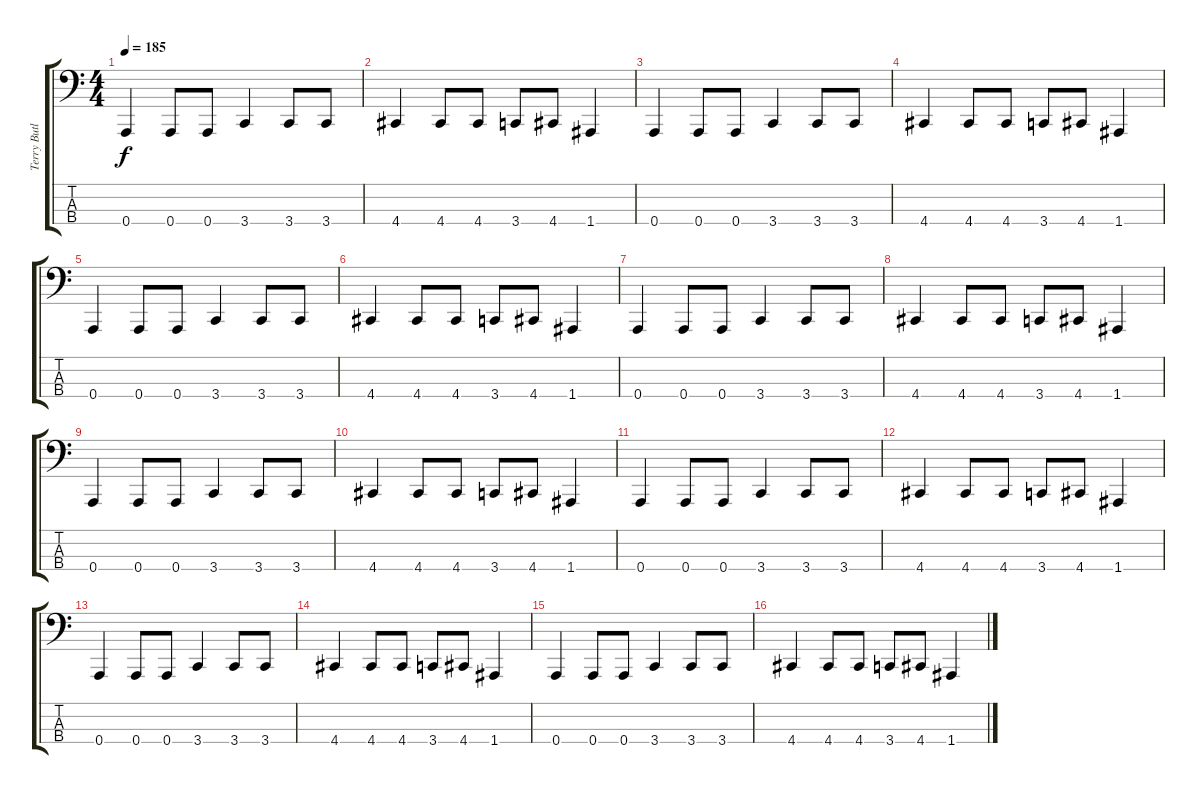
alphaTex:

\track ("Terry Butler (Bass)" "Terry Butl") {instrument electricbassfinger}
\staff {score tabs}
\tuning (D2 A1 E1 A0) {hide}
\ts (4 4)
\tempo 185
\clef f4
\ks c
0.4.4{dy f} 0.4.8 0.4.8 3.4.4 3.4.8 3.4.8 |
4.4.4 4.4.8 4.4.8 3.4.8 4.4.8 1.4.4 |
0.4.4 0.4.8 0.4.8 3.4.4 3.4.8 3.4.8 |
4.4.4 4.4.8 4.4.8 3.4.8 4.4.8 1.4.4 |
0.4.4 0.4.8 0.4.8 3.4.4 3.4.8 3.4.8 |
4.4.4 4.4.8 4.4.8 3.4.8 4.4.8 1.4.4 |
0.4.4 0.4.8 0.4.8 3.4.4 3.4.8 3.4.8 |
4.4.4 4.4.8 4.4.8 3.4.8 4.4.8 1.4.4 |
0.4.4 0.4.8 0.4.8 3.4.4 3.4.8 3.4.8 |
4.4.4 4.4.8 4.4.8 3.4.8 4.4.8 1.4.4 |
0.4.4 0.4.8 0.4.8 3.4.4 3.4.8 3.4.8 |
4.4.4 4.4.8 4.4.8 3.4.8 4.4.8 1.4.4 |
0.4.4 0.4.8 0.4.8 3.4.4 3.4.8 3.4.8 |
4.4.4 4.4.8 4.4.8 3.4.8 4.4.8 1.4.4 |
0.4.4 0.4.8 0.4.8 3.4.4 3.4.8 3.4.8 |
4.4.4 4.4.8 4.4.8 3.4.8 4.4.8 1.4.4
